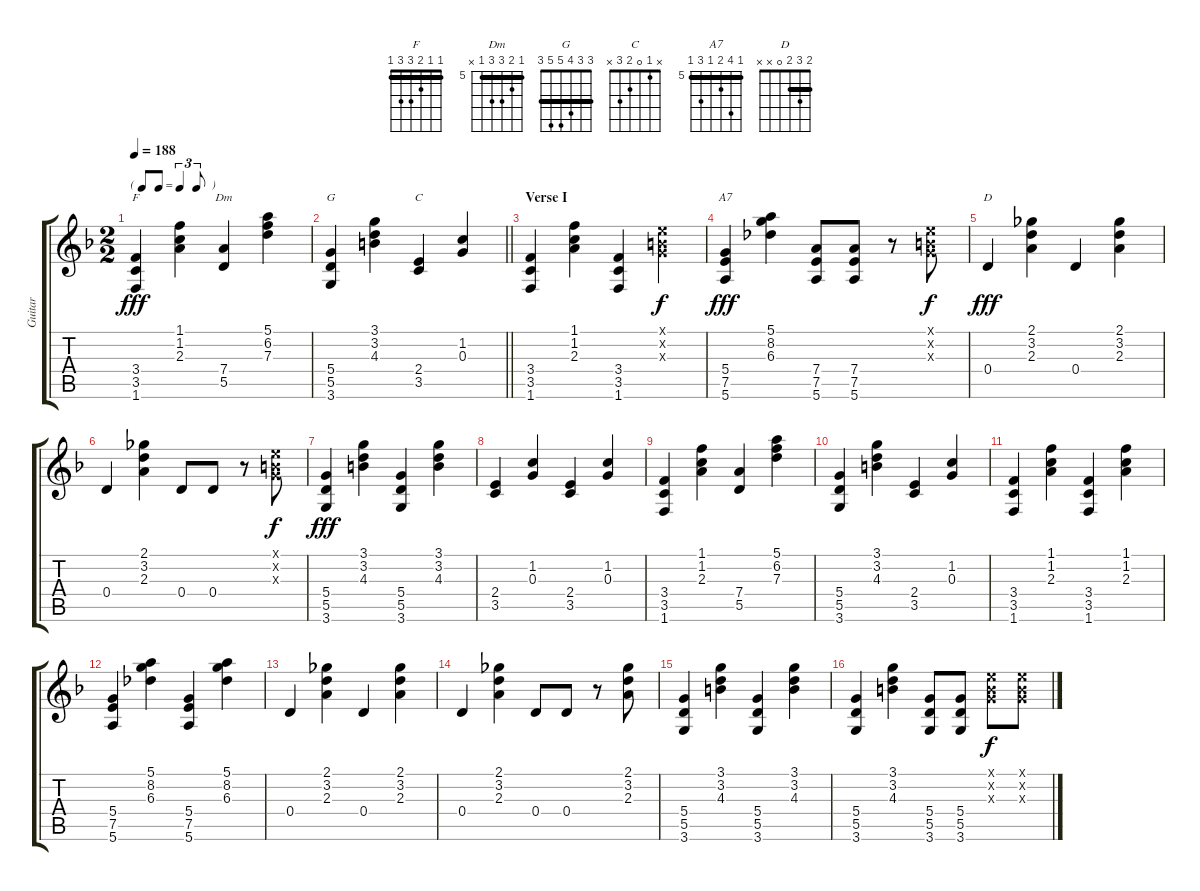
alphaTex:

\track ("Guitar" "Guitar") {instrument acousticguitarsteel}
\staff {score tabs}
\tuning (E4 B3 G3 D3 A2 E2) {hide}
\chord ("F" 1 1 2 3 3 1) {barre 1}
\chord ("Dm" 5 6 7 7 5 x) {firstfret 5 barre 5}
\chord ("G" 3 3 4 5 5 3) {barre 3}
\chord ("C" x 1 0 2 3 x)
\chord ("A7" 5 8 6 5 7 5) {firstfret 5 barre 5}
\chord ("D" 2 3 2 0 x x) {barre 2}
\ts (2 2)
\tf triplet8th
\tempo 188
\clef g2
\ks f
(3.4 3.5 1.6).4{ch "F" dy fff} (1.1 1.2 2.3).4 (7.4 5.5).4{ch "Dm"} (5.1 6.2 7.3).4 |
\barLineRight lightlight
(5.4 5.5 3.6).4{ch "G"} (3.1 3.2 4.3).4 (2.4 3.5).4{ch "C"} (1.2 0.3).4 |
\section ("" "Verse I")
(3.4 3.5 1.6).4 (1.1 1.2 2.3).4 (3.4 3.5 1.6).4 (0.1{x} 0.2{x} 0.3{x}).4{dy f} |
(5.4 7.5 5.6).4{ch "A7" dy fff} (5.1 8.2 6.3).4 (7.4 7.5 5.6).8 (7.4 7.5 5.6).8 r.8 (0.1{x} 0.2{x} 0.3{x}).8{dy f} |
0.4.4{ch "D" dy fff} (2.1 3.2 2.3).4 0.4.4 (2.1 3.2 2.3).4 |
0.4.4 (2.1 3.2 2.3).4 0.4.8 0.4.8 r.8 (0.1{x} 0.2{x} 0.3{x}).8{dy f} |
(5.4 5.5 3.6).4{dy fff} (3.1 3.2 4.3).4 (5.4 5.5 3.6).4 (3.1 3.2 4.3).4 |
(2.4 3.5).4 (1.2 0.3).4 (2.4 3.5).4 (1.2 0.3).4 |
(3.4 3.5 1.6).4 (1.1 1.2 2.3).4 (7.4 5.5).4 (5.1 6.2 7.3).4 |
(5.4 5.5 3.6).4 (3.1 3.2 4.3).4 (2.4 3.5).4 (1.2 0.3).4 |
(3.4 3.5 1.6).4 (1.1 1.2 2.3).4 (3.4 3.5 1.6).4 (1.1 1.2 2.3).4 |
(5.4 7.5 5.6).4 (5.1 8.2 6.3).4 (5.4 7.5 5.6).4 (5.1 8.2 6.3).4 |
0.4.4 (2.1 3.2 2.3).4 0.4.4 (2.1 3.2 2.3).4 |
0.4.4 (2.1 3.2 2.3).4 0.4.8 0.4.8 r.8 (2.1 3.2 2.3).8 |
(5.4 5.5 3.6).4 (3.1 3.2 4.3).4 (5.4 5.5 3.6).4 (3.1 3.2 4.3).4 |
(5.4 5.5 3.6).4 (3.1 3.2 4.3).4 (5.4 5.5 3.6).8 (5.4 5.5 3.6).8 (0.1{x} 0.2{x} 0.3{x}).8{dy f} (0.1{x} 0.2{x} 0.3{x}).8
